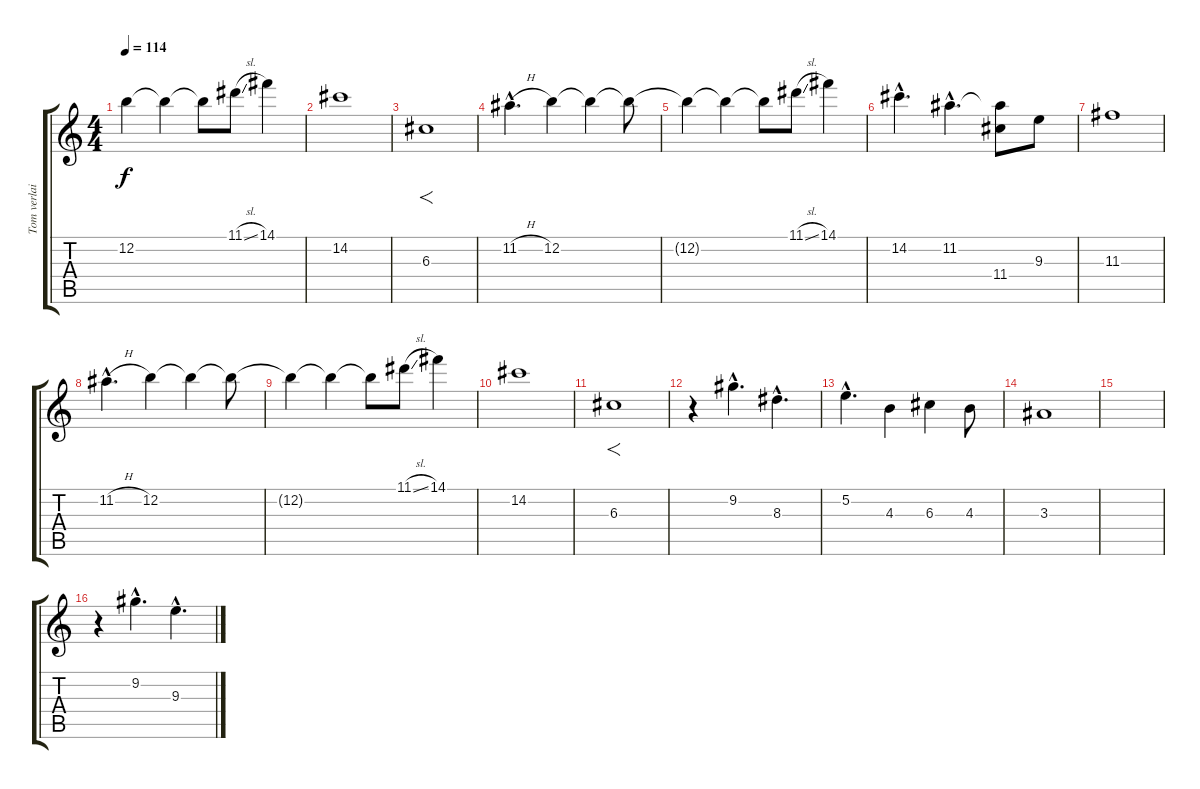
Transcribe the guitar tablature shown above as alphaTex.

\track ("Tom verlaine" "Tom verlai") {instrument acousticguitarsteel}
\staff {score tabs}
\tuning (E4 B3 G3 D3 A2 E2) {hide}
\ts (4 4)
\tempo 114
\clef g2
\ks c
12.2{t}.4{dy f} 12.2{t}.4 12.2{t}.8 11.1{sl}.8 14.1.4 |
14.2.1 |
6.3.1{f} |
11.2{h hac}.4{d} 12.2.4 12.2{t}.4 12.2{t}.8 |
12.2{t}.4 12.2{t}.4 12.2{t}.8 11.1{sl}.8 14.1.4 |
14.2{hac}.4{d} 11.2{hac}.4{d} (11.2{t} 11.4).8 9.3.8 |
11.3.1 |
11.2{h hac}.4{d} 12.2.4 12.2{t}.4 12.2{t}.8 |
12.2{t}.4 12.2{t}.4 12.2{t}.8 11.1{sl}.8 14.1.4 |
14.2.1 |
6.3.1{f} |
r.4 9.2{hac}.4{d} 8.3{hac}.4{d} |
5.2{hac}.4{d} 4.3.4 6.3.4 4.3.8 |
3.3.1 |
|
r.4 9.2{hac}.4{d} 9.3{hac}.4{d}
